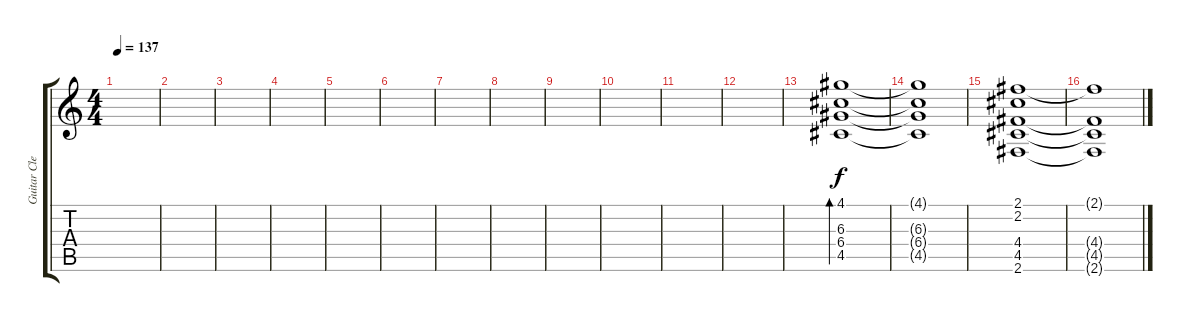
\track ("Guitar Clean" "Guitar Cle") {instrument electricguitarclean}
\staff {score tabs}
\tuning (E4 B3 G3 D3 A2 E2) {hide}
\ts (4 4)
\tempo 137
\clef g2
\ks c
|
|
|
|
|
|
|
|
|
|
|
|
(4.1 6.3 6.4 4.5).1{bd 60 dy f} |
(4.1{t} 6.3{t} 6.4{t} 4.5{t}).1 |
(2.1 2.2 4.4 4.5 2.6).1 |
(2.1{t} 4.4{t} 4.5{t} 2.6{t}).1
